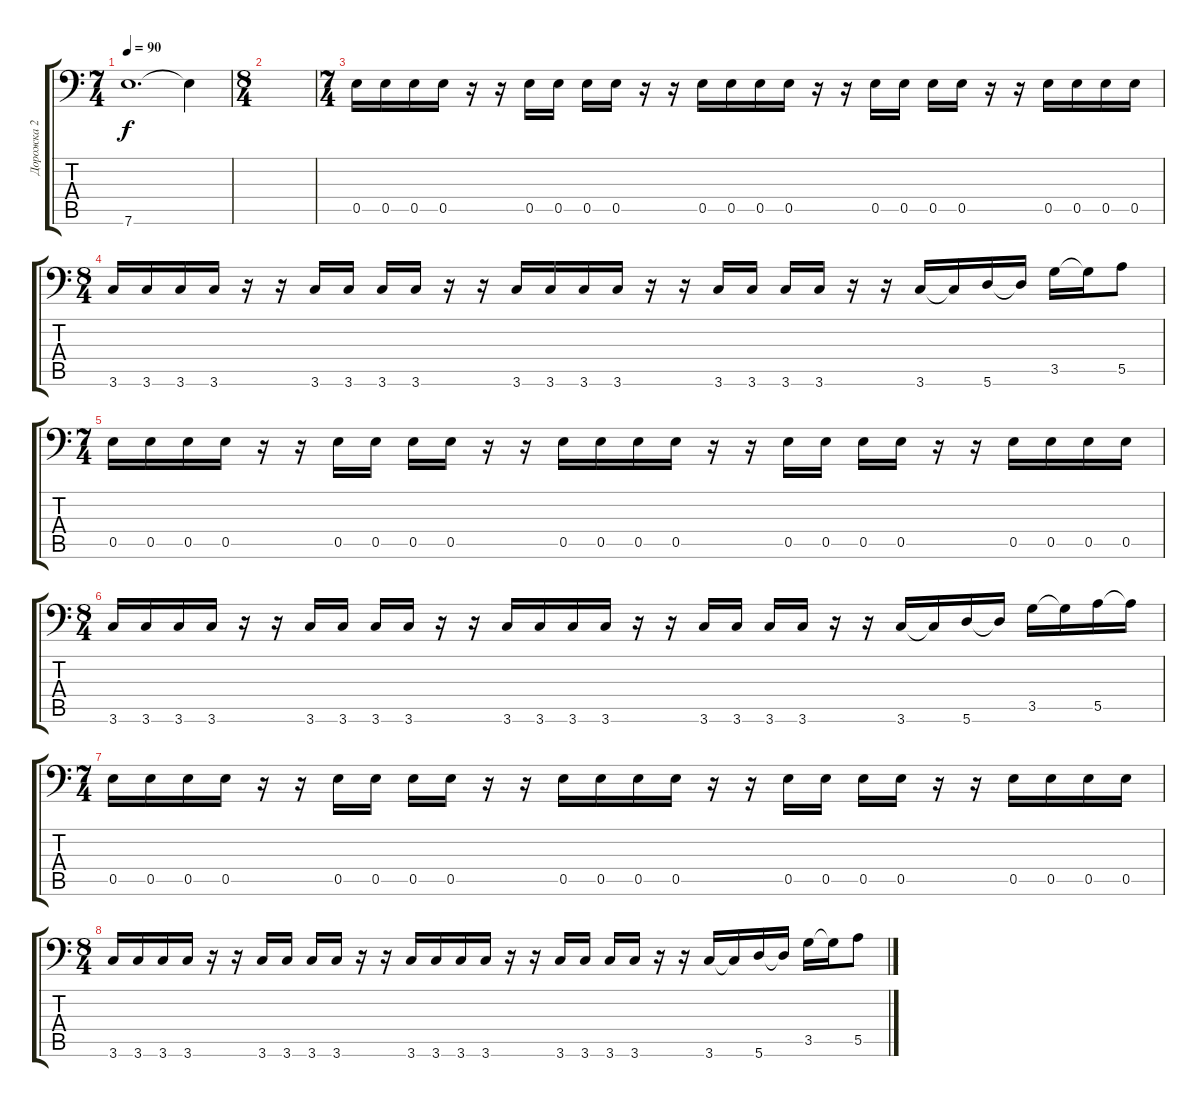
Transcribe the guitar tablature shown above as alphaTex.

\track ("Дорожка 2" "Дорожка 2") {instrument acousticguitarsteel}
\staff {score tabs}
\tuning (B3 Gb3 D3 A2 E2 A1) {hide}
\ts (7 4)
\tempo 90
\clef f4
\ks c
7.6.1{d dy f} 7.6{t}.4 |
\ts (8 4)
|
\ts (7 4)
0.5.16{instrument distortionguitar} 0.5.16 0.5.16 0.5.16 r.16 r.16 0.5.16 0.5.16 0.5.16 0.5.16 r.16 r.16 0.5.16 0.5.16 0.5.16 0.5.16 r.16 r.16 0.5.16 0.5.16 0.5.16 0.5.16 r.16 r.16 0.5.16 0.5.16 0.5.16 0.5.16 |
\ts (8 4)
3.6.16 3.6.16 3.6.16 3.6.16 r.16 r.16 3.6.16 3.6.16 3.6.16 3.6.16 r.16 r.16 3.6.16 3.6.16 3.6.16 3.6.16 r.16 r.16 3.6.16 3.6.16 3.6.16 3.6.16 r.16 r.16 3.6.16 3.6{t}.16 5.6.16 5.6{t}.16 3.5.16 3.5{t}.16 5.5.8 |
\ts (7 4)
0.5.16 0.5.16 0.5.16 0.5.16 r.16 r.16 0.5.16 0.5.16 0.5.16 0.5.16 r.16 r.16 0.5.16 0.5.16 0.5.16 0.5.16 r.16 r.16 0.5.16 0.5.16 0.5.16 0.5.16 r.16 r.16 0.5.16 0.5.16 0.5.16 0.5.16 |
\ts (8 4)
3.6.16 3.6.16 3.6.16 3.6.16 r.16 r.16 3.6.16 3.6.16 3.6.16 3.6.16 r.16 r.16 3.6.16 3.6.16 3.6.16 3.6.16 r.16 r.16 3.6.16 3.6.16 3.6.16 3.6.16 r.16 r.16 3.6.16 3.6{t}.16 5.6.16 5.6{t}.16 3.5.16 3.5{t}.16 5.5.16 5.5{t}.16 |
\ts (7 4)
0.5.16{instrument distortionguitar} 0.5.16 0.5.16 0.5.16 r.16 r.16 0.5.16 0.5.16 0.5.16 0.5.16 r.16 r.16 0.5.16 0.5.16 0.5.16 0.5.16 r.16 r.16 0.5.16 0.5.16 0.5.16 0.5.16 r.16 r.16 0.5.16 0.5.16 0.5.16 0.5.16 |
\ts (8 4)
3.6.16 3.6.16 3.6.16 3.6.16 r.16 r.16 3.6.16 3.6.16 3.6.16 3.6.16 r.16 r.16 3.6.16 3.6.16 3.6.16 3.6.16 r.16 r.16 3.6.16 3.6.16 3.6.16 3.6.16 r.16 r.16 3.6.16 3.6{t}.16 5.6.16 5.6{t}.16 3.5.16 3.5{t}.16 5.5.8
